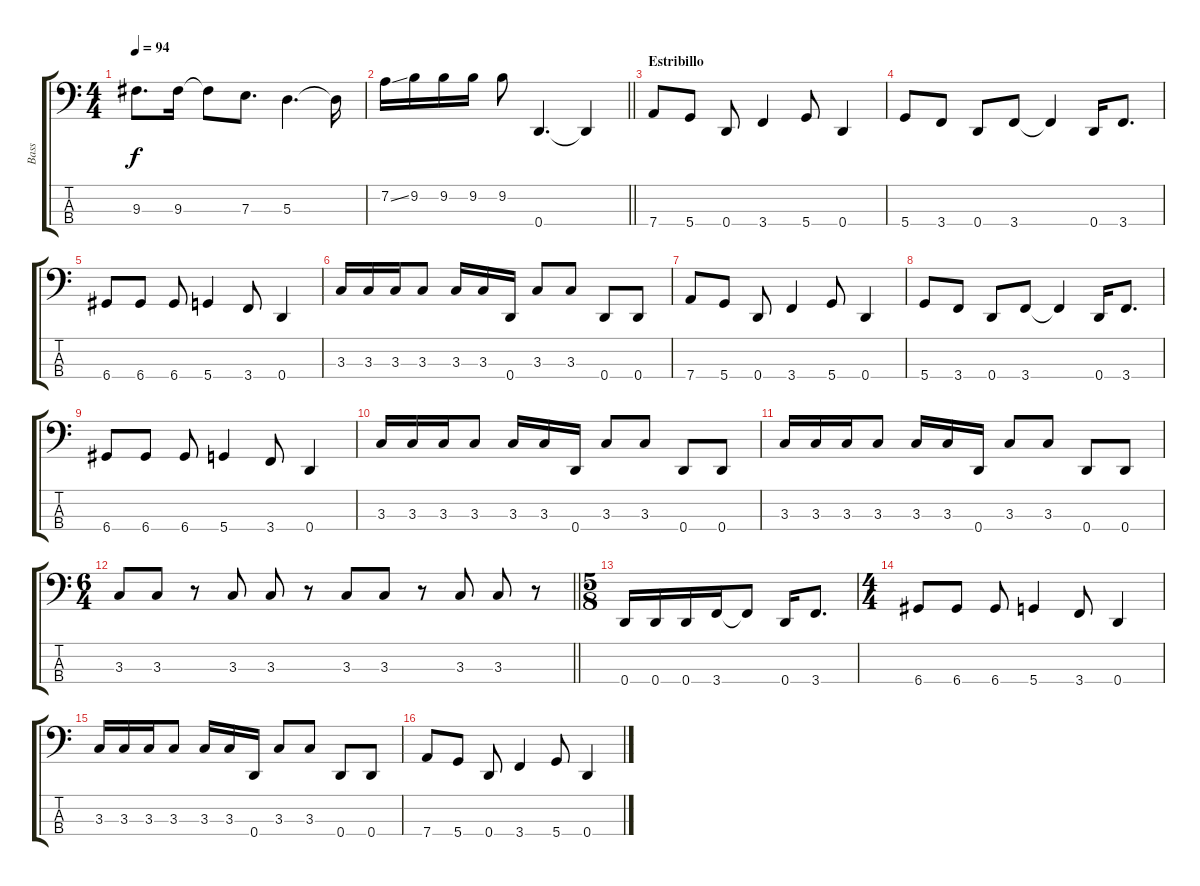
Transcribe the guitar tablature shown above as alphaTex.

\track ("Bass" "Bass") {instrument electricbassfinger}
\staff {score tabs}
\tuning (G2 D2 A1 D1) {hide}
\ts (4 4)
\tempo 94
\clef f4
\ks c
9.3.8{d dy f} 9.3.16 9.3{t}.8 7.3.8{d} 5.3.4{d} 5.3{t}.16 |
\barLineRight lightlight
7.2{ss}.16 9.2.16 9.2.16 9.2.16 9.2.8 0.4.4{d} 0.4{t}.4 |
\section ("" "Estribillo")
7.4.8 5.4.8 0.4.8 3.4.4 5.4.8 0.4.4 |
5.4.8 3.4.8 0.4.8 3.4.8 3.4{t}.4 0.4.16 3.4.8{d} |
6.4.8 6.4.8 6.4.8 5.4.4 3.4.8 0.4.4 |
3.3.16 3.3.16 3.3.16 3.3.8 3.3.16 3.3.16 0.4.16 3.3.8 3.3.8 0.4.8 0.4.8 |
7.4.8 5.4.8 0.4.8 3.4.4 5.4.8 0.4.4 |
5.4.8 3.4.8 0.4.8 3.4.8 3.4{t}.4 0.4.16 3.4.8{d} |
6.4.8 6.4.8 6.4.8 5.4.4 3.4.8 0.4.4 |
3.3.16 3.3.16 3.3.16 3.3.8 3.3.16 3.3.16 0.4.16 3.3.8 3.3.8 0.4.8 0.4.8 |
3.3.16 3.3.16 3.3.16 3.3.8 3.3.16 3.3.16 0.4.16 3.3.8 3.3.8 0.4.8 0.4.8 |
\ts (6 4)
\barLineRight lightlight
3.3.8 3.3.8 r.8 3.3.8 3.3.8 r.8 3.3.8 3.3.8 r.8 3.3.8 3.3.8 r.8 |
\ts (5 8)
0.4.16 0.4.16 0.4.16 3.4.16 3.4{t}.8 0.4.16 3.4.8{d} |
\ts (4 4)
6.4.8 6.4.8 6.4.8 5.4.4 3.4.8 0.4.4 |
3.3.16 3.3.16 3.3.16 3.3.8 3.3.16 3.3.16 0.4.16 3.3.8 3.3.8 0.4.8 0.4.8 |
7.4.8 5.4.8 0.4.8 3.4.4 5.4.8 0.4.4
